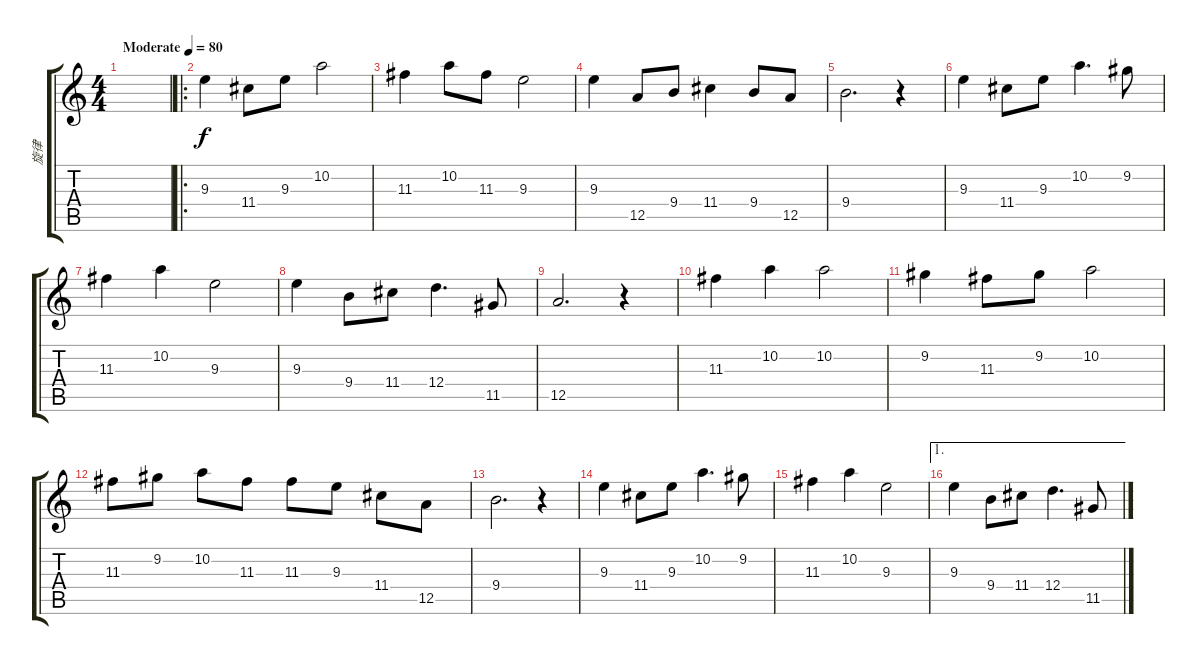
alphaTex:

\track ("旋律" "旋律") {instrument acousticguitarnylon}
\staff {score tabs}
\tuning (E4 B3 G3 D3 A2 E2) {hide}
\ts (4 4)
\tempo (80 "Moderate")
\clef g2
\ks c
|
\ro
9.3.4 11.4.8 9.3.8 10.2.2 |
11.3.4 10.2.8 11.3.8 9.3.2 |
9.3.4 12.5.8 9.4.8 11.4.4 9.4.8 12.5.8 |
9.4.2{d} r.4 |
9.3.4 11.4.8 9.3.8 10.2.4{d} 9.2.8 |
11.3.4 10.2.4 9.3.2 |
9.3.4 9.4.8 11.4.8 12.4.4{d} 11.5.8 |
12.5.2{d} r.4 |
11.3.4 10.2.4 10.2.2 |
9.2.4 11.3.8 9.2.8 10.2.2 |
11.3.8 9.2.8 10.2.8 11.3.8 11.3.8 9.3.8 11.4.8 12.5.8 |
9.4.2{d} r.4 |
9.3.4 11.4.8 9.3.8 10.2.4{d} 9.2.8 |
11.3.4 10.2.4 9.3.2 |
\ae 1
9.3.4 9.4.8 11.4.8 12.4.4{d} 11.5.8
